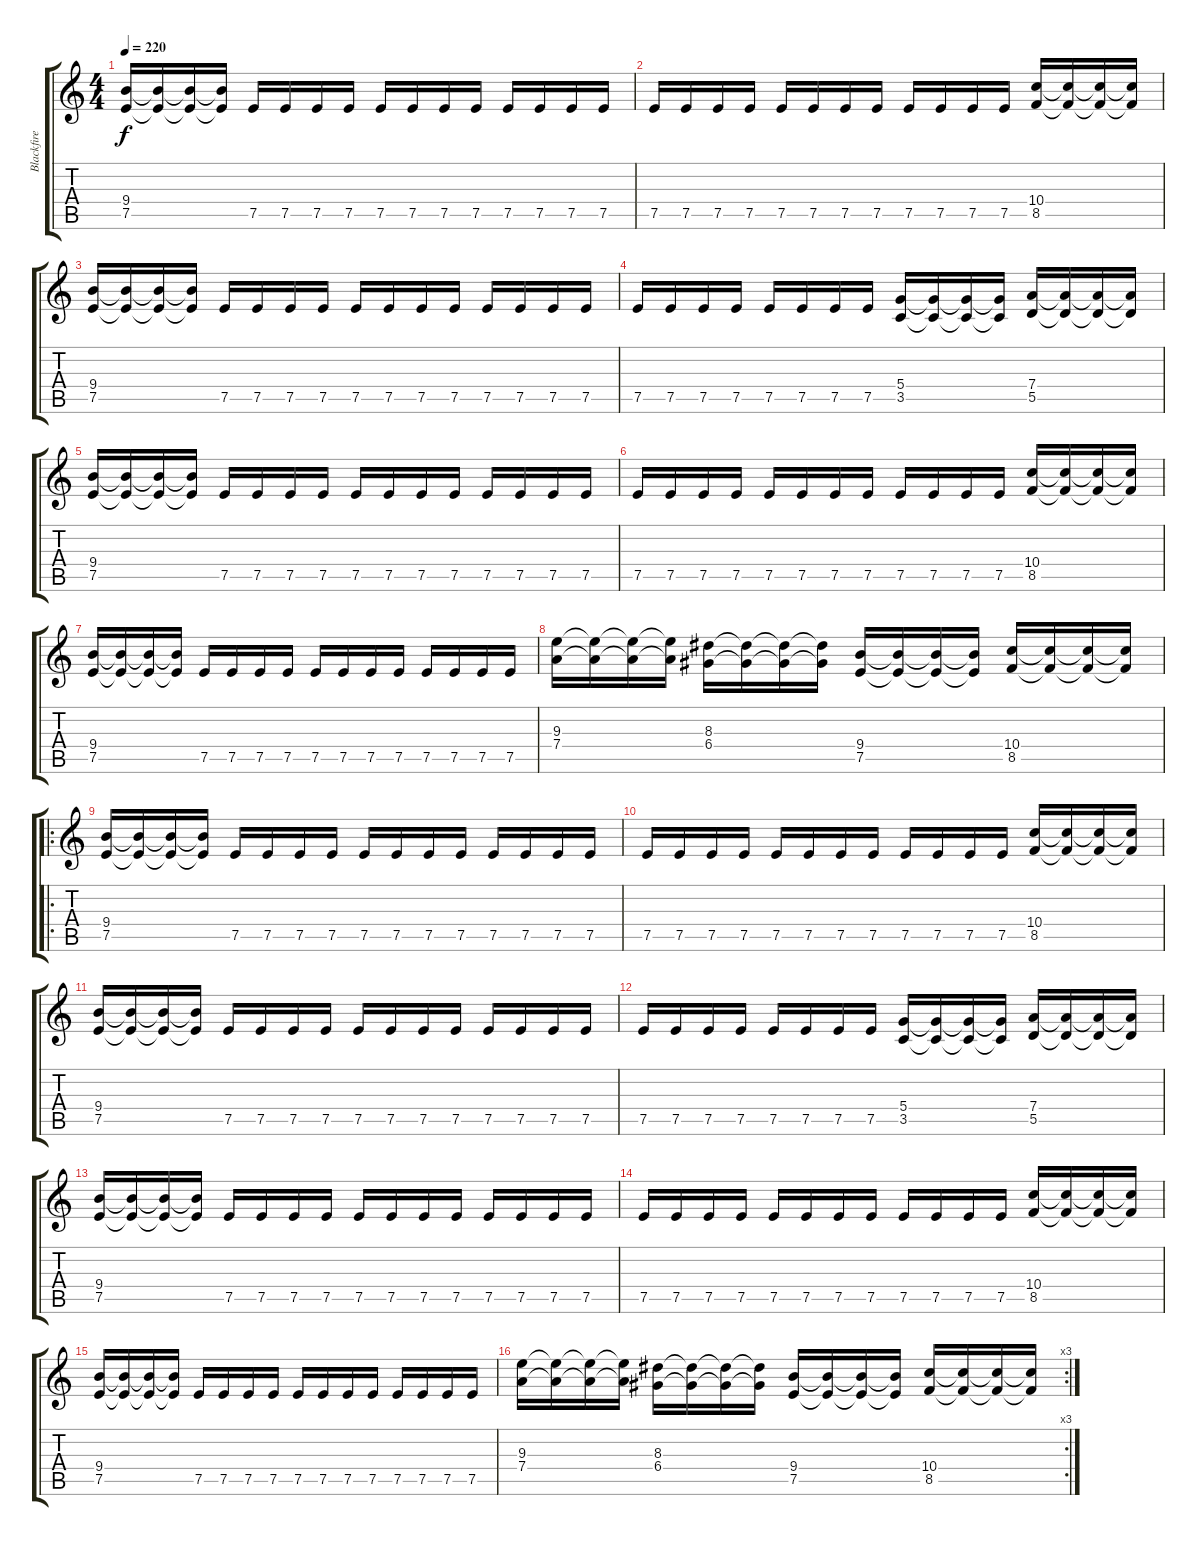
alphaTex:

\track ("Blackfire" "Blackfire") {instrument acousticguitarnylon}
\staff {score tabs}
\tuning (E4 B3 G3 D3 A2 E2) {hide}
\ts (4 4)
\tempo 220
\clef g2
\ks c
(9.4 7.5).16{dy f instrument distortionguitar} (9.4{t} 7.5{t}).16 (9.4{t} 7.5{t}).16 (9.4{t} 7.5{t}).16 7.5.16 7.5.16 7.5.16 7.5.16 7.5.16 7.5.16 7.5.16 7.5.16 7.5.16 7.5.16 7.5.16 7.5.16 |
7.5.16 7.5.16 7.5.16 7.5.16 7.5.16 7.5.16 7.5.16 7.5.16 7.5.16 7.5.16 7.5.16 7.5.16 (10.4 8.5).16 (10.4{t} 8.5{t}).16 (10.4{t} 8.5{t}).16 (10.4{t} 8.5{t}).16 |
(9.4 7.5).16 (9.4{t} 7.5{t}).16 (9.4{t} 7.5{t}).16 (9.4{t} 7.5{t}).16 7.5.16 7.5.16 7.5.16 7.5.16 7.5.16 7.5.16 7.5.16 7.5.16 7.5.16 7.5.16 7.5.16 7.5.16 |
7.5.16 7.5.16 7.5.16 7.5.16 7.5.16 7.5.16 7.5.16 7.5.16 (5.4 3.5).16 (5.4{t} 3.5{t}).16 (5.4{t} 3.5{t}).16 (5.4{t} 3.5{t}).16 (7.4 5.5).16 (7.4{t} 5.5{t}).16 (7.4{t} 5.5{t}).16 (7.4{t} 5.5{t}).16 |
(9.4 7.5).16{instrument distortionguitar} (9.4{t} 7.5{t}).16 (9.4{t} 7.5{t}).16 (9.4{t} 7.5{t}).16 7.5.16 7.5.16 7.5.16 7.5.16 7.5.16 7.5.16 7.5.16 7.5.16 7.5.16 7.5.16 7.5.16 7.5.16 |
7.5.16 7.5.16 7.5.16 7.5.16 7.5.16 7.5.16 7.5.16 7.5.16 7.5.16 7.5.16 7.5.16 7.5.16 (10.4 8.5).16 (10.4{t} 8.5{t}).16 (10.4{t} 8.5{t}).16 (10.4{t} 8.5{t}).16 |
(9.4 7.5).16 (9.4{t} 7.5{t}).16 (9.4{t} 7.5{t}).16 (9.4{t} 7.5{t}).16 7.5.16 7.5.16 7.5.16 7.5.16 7.5.16 7.5.16 7.5.16 7.5.16 7.5.16 7.5.16 7.5.16 7.5.16 |
(9.3 7.4).16 (9.3{t} 7.4{t}).16 (9.3{t} 7.4{t}).16 (9.3{t} 7.4{t}).16 (8.3 6.4).16 (8.3{t} 6.4{t}).16 (8.3{t} 6.4{t}).16 (8.3{t} 6.4{t}).16 (9.4 7.5).16 (9.4{t} 7.5{t}).16 (9.4{t} 7.5{t}).16 (9.4{t} 7.5{t}).16 (10.4 8.5).16 (10.4{t} 8.5{t}).16 (10.4{t} 8.5{t}).16 (10.4{t} 8.5{t}).16 |
\ro
(9.4 7.5).16{instrument distortionguitar} (9.4{t} 7.5{t}).16 (9.4{t} 7.5{t}).16 (9.4{t} 7.5{t}).16 7.5.16 7.5.16 7.5.16 7.5.16 7.5.16 7.5.16 7.5.16 7.5.16 7.5.16 7.5.16 7.5.16 7.5.16 |
7.5.16 7.5.16 7.5.16 7.5.16 7.5.16 7.5.16 7.5.16 7.5.16 7.5.16 7.5.16 7.5.16 7.5.16 (10.4 8.5).16 (10.4{t} 8.5{t}).16 (10.4{t} 8.5{t}).16 (10.4{t} 8.5{t}).16 |
(9.4 7.5).16 (9.4{t} 7.5{t}).16 (9.4{t} 7.5{t}).16 (9.4{t} 7.5{t}).16 7.5.16 7.5.16 7.5.16 7.5.16 7.5.16 7.5.16 7.5.16 7.5.16 7.5.16 7.5.16 7.5.16 7.5.16 |
7.5.16 7.5.16 7.5.16 7.5.16 7.5.16 7.5.16 7.5.16 7.5.16 (5.4 3.5).16 (5.4{t} 3.5{t}).16 (5.4{t} 3.5{t}).16 (5.4{t} 3.5{t}).16 (7.4 5.5).16 (7.4{t} 5.5{t}).16 (7.4{t} 5.5{t}).16 (7.4{t} 5.5{t}).16 |
(9.4 7.5).16{instrument distortionguitar} (9.4{t} 7.5{t}).16 (9.4{t} 7.5{t}).16 (9.4{t} 7.5{t}).16 7.5.16 7.5.16 7.5.16 7.5.16 7.5.16 7.5.16 7.5.16 7.5.16 7.5.16 7.5.16 7.5.16 7.5.16 |
7.5.16 7.5.16 7.5.16 7.5.16 7.5.16 7.5.16 7.5.16 7.5.16 7.5.16 7.5.16 7.5.16 7.5.16 (10.4 8.5).16 (10.4{t} 8.5{t}).16 (10.4{t} 8.5{t}).16 (10.4{t} 8.5{t}).16 |
(9.4 7.5).16 (9.4{t} 7.5{t}).16 (9.4{t} 7.5{t}).16 (9.4{t} 7.5{t}).16 7.5.16 7.5.16 7.5.16 7.5.16 7.5.16 7.5.16 7.5.16 7.5.16 7.5.16 7.5.16 7.5.16 7.5.16 |
\rc 3
(9.3 7.4).16 (9.3{t} 7.4{t}).16 (9.3{t} 7.4{t}).16 (9.3{t} 7.4{t}).16 (8.3 6.4).16 (8.3{t} 6.4{t}).16 (8.3{t} 6.4{t}).16 (8.3{t} 6.4{t}).16 (9.4 7.5).16 (9.4{t} 7.5{t}).16 (9.4{t} 7.5{t}).16 (9.4{t} 7.5{t}).16 (10.4 8.5).16 (10.4{t} 8.5{t}).16 (10.4{t} 8.5{t}).16 (10.4{t} 8.5{t}).16
